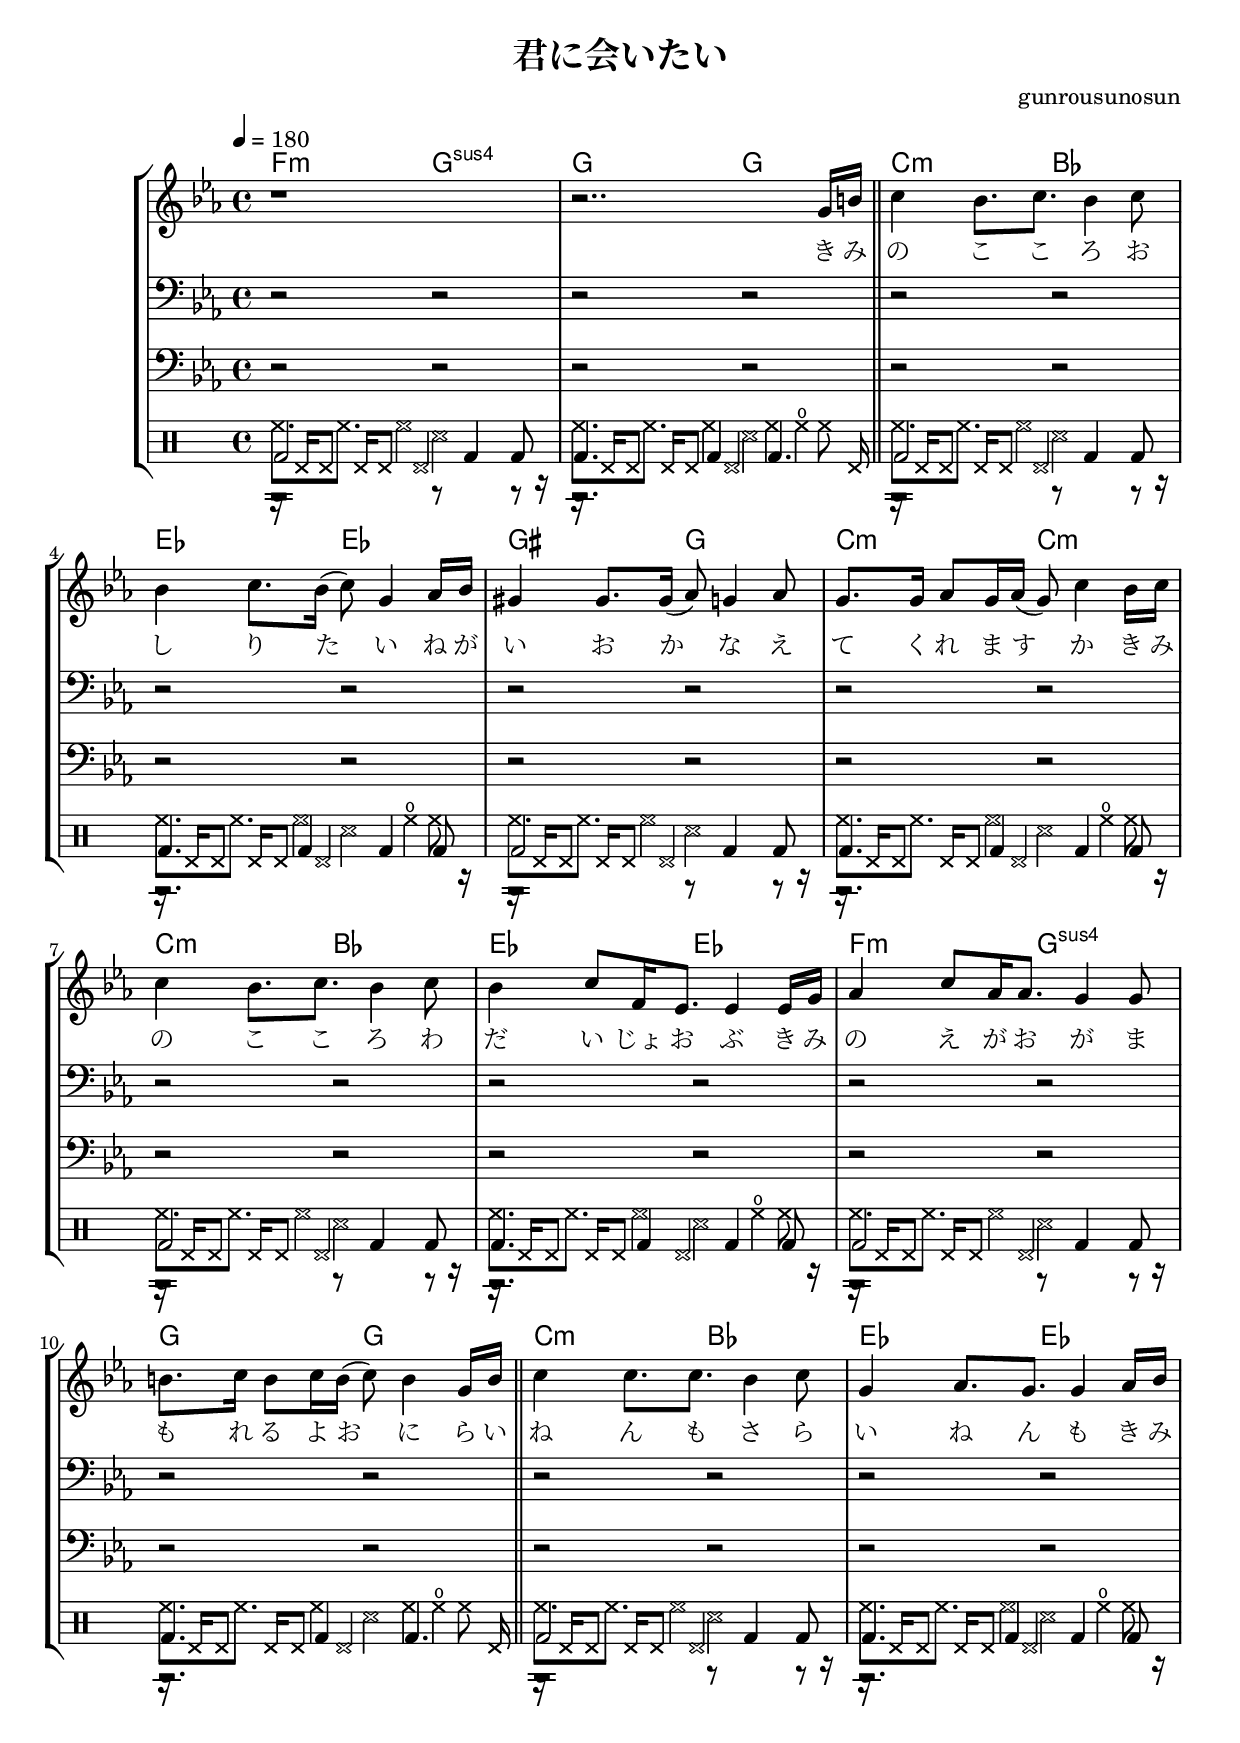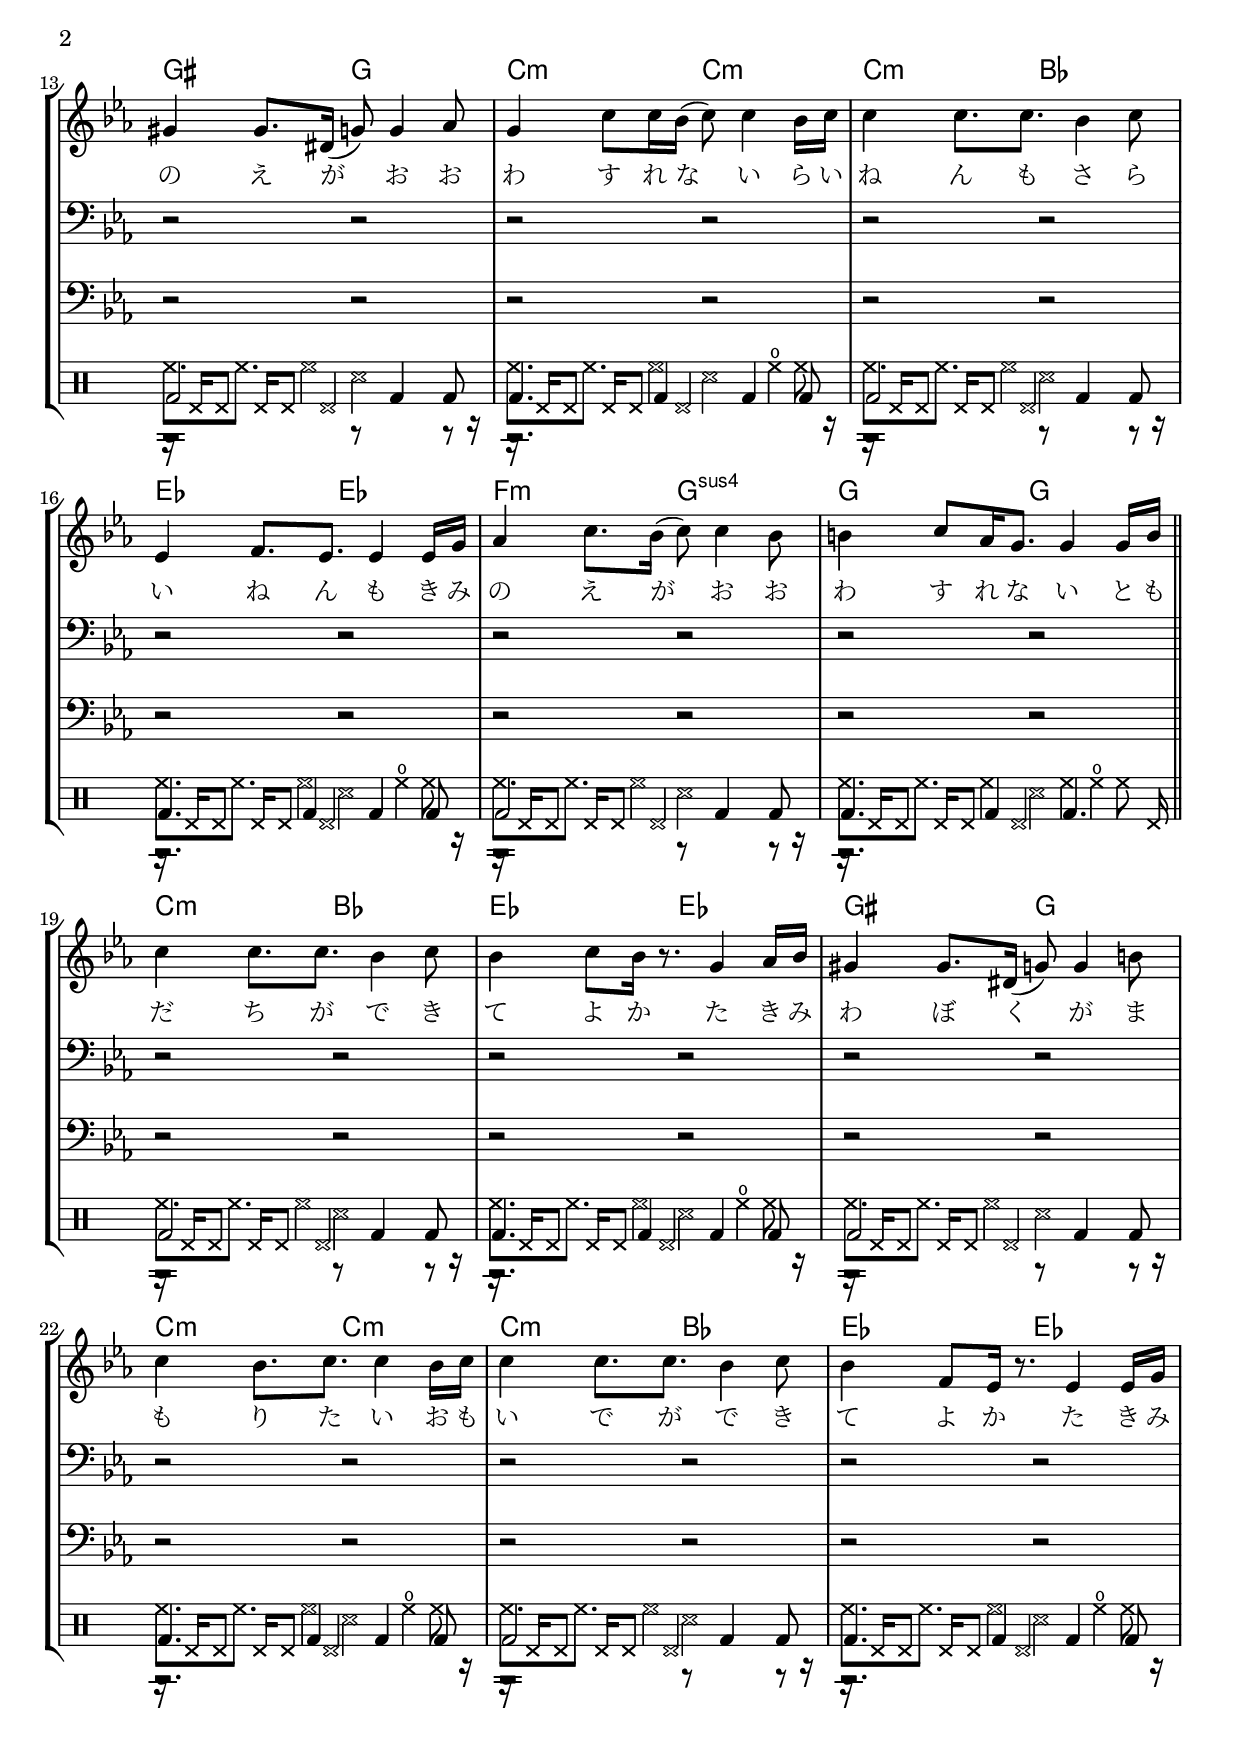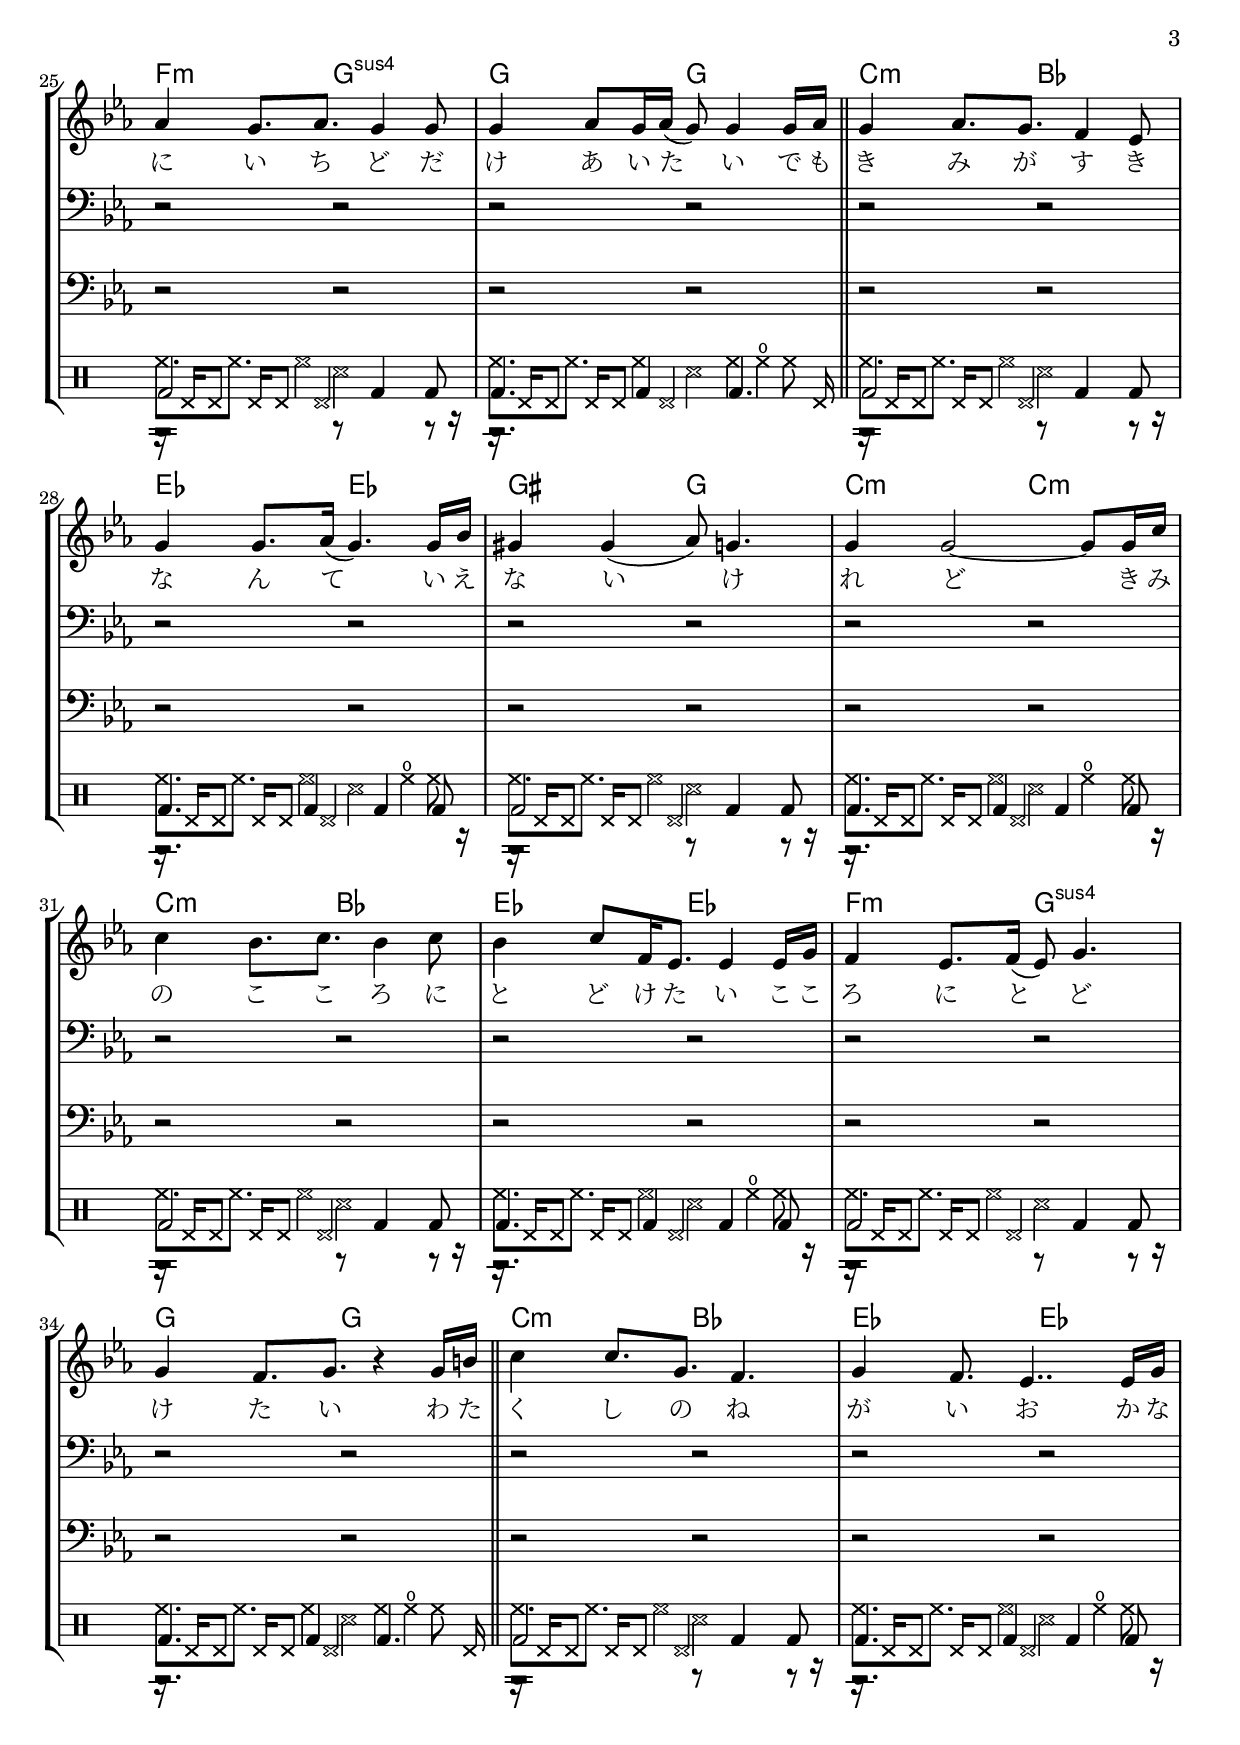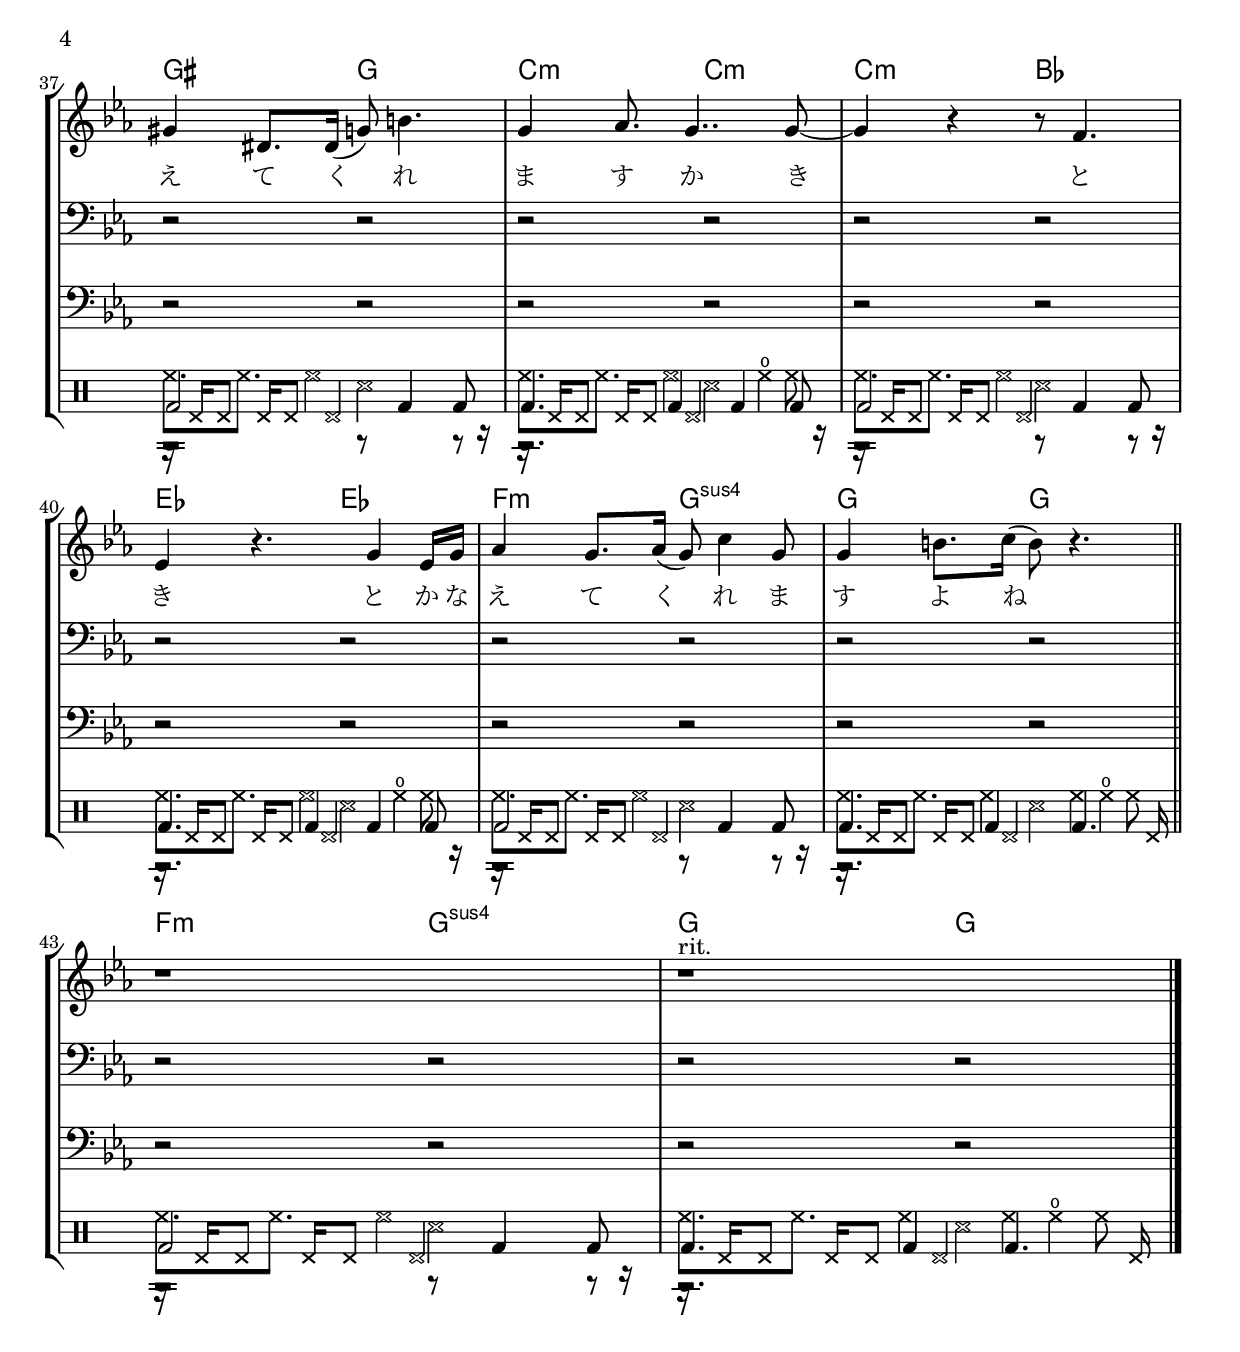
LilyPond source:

\version "2.12.1"

\header {
	title = \markup {君に会いたい}
	composer = \markup \center-column {gunrousunosun}
}

harmony = \chordmode {
	f2:m g:sus4 g g 

	c:m bes es es gis g c:m c:m c:m bes es es f:m g:sus4 g g 

	c:m bes es es gis g c:m c:m c:m bes es es f:m g:sus4 g g 

	c:m bes es es gis g c:m c:m c:m bes es es f:m g:sus4 g g 

	c:m bes es es gis g c:m c:m c:m bes es es f:m g:sus4 g g 

	c:m bes es es gis g c:m c:m c:m bes es es f:m g:sus4 g g 

	f:m g:sus4 g g 
}

melody = {
	\key es \major
	\tempo 4 = 180
	r1 | r2.. 
	\set Staff.midiInstrument = #"mmi0.42"
	g'16  b'16 
	c''4  bes'8.  c''8.  bes'4  c''8 
	bes'4  c''8.  bes'16  (c''8)  g'4  as'16  bes'16 
	gis'4  gis'8.  gis'16  (as'8)  g'4  as'8 
	g'8.  g'16  as'8  g'16  as'16  (g'8)  c''4  bes'16  c''16 
	c''4  bes'8.  c''8.  bes'4  c''8 
	bes'4  c''8  f'16  es'8.  es'4  es'16  g'16 
	as'4  c''8  as'16  as'8.  g'4  g'8 
	b'8.  c''16  b'8  c''16  b'16  (c''8)  b'4  	\set Staff.midiInstrument = #"mmi0.42"
	g'16  b'16 
	c''4  c''8.  c''8.  bes'4  c''8 
	g'4  as'8.  g'8.  g'4  as'16  bes'16 
	gis'4  gis'8.  dis'16  (g'8)  g'4  as'8 
	g'4  c''8  c''16  bes'16  (c''8)  c''4  bes'16  c''16 
	c''4  c''8.  c''8.  bes'4  c''8 
	es'4  f'8.  es'8.  es'4  es'16  g'16 
	as'4  c''8.  bes'16  (c''8)  c''4  bes'8 
	b'4  c''8  as'16  g'8.  g'4  	\set Staff.midiInstrument = #"mmi0.42"
	g'16  b'16 
	c''4  c''8.  c''8.  bes'4  c''8 
	bes'4  c''8  bes'16  r8.  g'4  as'16  bes'16 
	gis'4  gis'8.  dis'16  (g'8)  g'4  b'8 
	c''4  bes'8.  c''8.  c''4  bes'16  c''16 
	c''4  c''8.  c''8.  bes'4  c''8 
	bes'4  f'8  es'16  r8.  es'4  es'16  g'16 
	as'4  g'8.  as'8.  g'4  g'8 
	g'4  as'8  g'16  as'16  (g'8)  g'4  	\set Staff.midiInstrument = #"mmi0.42"
	g'16  as'16 
	g'4  as'8.  g'8.  f'4  es'8 
	g'4  g'8.  as'16  (g'4.)  g'16  bes'16 
	gis'4  gis'4  (as'8)  g'4. 
	g'4  g'2~g'8  g'16  c''16 
	c''4  bes'8.  c''8.  bes'4  c''8 
	bes'4  c''8  f'16  es'8.  es'4  es'16  g'16 
	f'4  es'8.  f'16  (es'8)  g'4. 
	g'4  f'8.  g'8.  	r4 	\set Staff.midiInstrument = #"mmi0.42"
	g'16  b'16 
	c''4  c''8.  g'8.  f'4. 
	g'4  f'8.  es'4..  es'16  g'16 
	gis'4  dis'8.  dis'16  (g'8)  b'4. 
	g'4  as'8.  g'4..  g'8~ 
	g'4  r4  r8  f'4. 
	es'4  r4.  g'4  es'16  g'16 
	as'4  g'8.  as'16  (g'8)  c''4  g'8 
	g'4  b'8.  c''16  (b'8)  	r4. 	r1 | r1^"rit." \bar "|."
}

words = \lyricmode {
	
	き  み  の  こ  こ  ろ  お  し  り  た  い  ね  が  い  お  か  な  え  て  く  れ  ま  す  か  き  み  の  こ  こ  ろ  わ  だ  い  じょ  お  ぶ  き  み  の  え  が  お  が  ま  も  れ  る  よ  お  に  
	ら  い  ね  ん  も  さ  ら  い  ね  ん  も  き  み  の  え  が  お  お  わ  す  れ  な  い  ら  い  ね  ん  も  さ  ら  い  ね  ん  も  き  み  の  え  が  お  お  わ  す  れ  な  い  
	と  も  だ  ち  が  で  き  て  よ  か  た  き  み  わ  ぼ  く  が  ま  も  り  た  い  お  も  い  で  が  で  き  て  よ  か  た  き  み  に  い  ち  ど  だ  け  あ  い  た  い  
	で  も  き  み  が  す  き  な  ん  て  い  え  な  い  け  れ  ど  き  み  の  こ  こ  ろ  に  と  ど  け  た  い  こ  こ  ろ  に  と  ど  け  た  い  
	わ  た  く  し  の  ね  が  い  お  か  な  え  て  く  れ  ま  す  か  き  と  き  と  か  な  え  て  く  れ  ま  す  よ  ね  
	
}

tempochange = {
	\tempo 4 = 180
	r1 | r1 \bar "||"
	\tempo 4 = 180
	r1 | r1 | r1 | r1 | r1 | r1 | r1 | r1 \bar "||"
	\tempo 4 = 180
	r1 | r1 | r1 | r1 | r1 | r1 | r1 | r1 \bar "||"
	\tempo 4 = 180
	r1 | r1 | r1 | r1 | r1 | r1 | r1 | r1 \bar "||"
	\tempo 4 = 180
	r1 | r1 | r1 | r1 | r1 | r1 | r1 | r1 \bar "||"
	\tempo 4 = 180
	r1 | r1 | r1 | r1 | r1 | r1 | r1 | r1 \bar "||"
	\tempo 4 = 180
	r1 | \tempo 4 = 135 r2 \tempo 4 = 120 r2 \bar "|."
}

mainacc = {
	\clef bass
	\set Staff.midiInstrument = #"Acoustic grand"
	\key es \major
	\tempo 4 = 180
	r2
	r2
	r2
	r2
	\bar "||"

	\set Staff.midiInstrument = #"Acoustic grand"
	r2
	r2
	r2
	r2
	r2
	r2
	r2
	r2
	r2
	r2
	r2
	r2
	r2
	r2
	r2
	r2
	\bar "||"

	\set Staff.midiInstrument = #"Acoustic grand"
	r2
	r2
	r2
	r2
	r2
	r2
	r2
	r2
	r2
	r2
	r2
	r2
	r2
	r2
	r2
	r2
	\bar "||"

	\set Staff.midiInstrument = #"Acoustic grand"
	r2
	r2
	r2
	r2
	r2
	r2
	r2
	r2
	r2
	r2
	r2
	r2
	r2
	r2
	r2
	r2
	\bar "||"

	\set Staff.midiInstrument = #"Acoustic grand"
	r2
	r2
	r2
	r2
	r2
	r2
	r2
	r2
	r2
	r2
	r2
	r2
	r2
	r2
	r2
	r2
	\bar "||"

	\set Staff.midiInstrument = #"Acoustic grand"
	r2
	r2
	r2
	r2
	r2
	r2
	r2
	r2
	r2
	r2
	r2
	r2
	r2
	r2
	r2
	r2
	\bar "||"

	\set Staff.midiInstrument = #"Acoustic grand"
	r2
	r2
	r2
	r2
	\bar "|."
}

subacc = {
	\clef bass
	\set Staff.midiInstrument = #"Acoustic grand"
	\key es \major
	\tempo 4 = 180
	r2
	r2
	r2
	r2
	\bar "||"

	\set Staff.midiInstrument = #"Acoustic grand"
	r2
	r2
	r2
	r2
	r2
	r2
	r2
	r2
	r2
	r2
	r2
	r2
	r2
	r2
	r2
	r2
	\bar "||"

	\set Staff.midiInstrument = #"Acoustic grand"
	r2
	r2
	r2
	r2
	r2
	r2
	r2
	r2
	r2
	r2
	r2
	r2
	r2
	r2
	r2
	r2
	\bar "||"

	\set Staff.midiInstrument = #"Acoustic grand"
	r2
	r2
	r2
	r2
	r2
	r2
	r2
	r2
	r2
	r2
	r2
	r2
	r2
	r2
	r2
	r2
	\bar "||"

	\set Staff.midiInstrument = #"Acoustic grand"
	r2
	r2
	r2
	r2
	r2
	r2
	r2
	r2
	r2
	r2
	r2
	r2
	r2
	r2
	r2
	r2
	\bar "||"

	\set Staff.midiInstrument = #"Acoustic grand"
	r2
	r2
	r2
	r2
	r2
	r2
	r2
	r2
	r2
	r2
	r2
	r2
	r2
	r2
	r2
	r2
	\bar "||"

	\set Staff.midiInstrument = #"Acoustic grand"
	r2
	r2
	r2
	r2
	\bar "|."
}

percA = {
	\drummode {
	r1  |r2. hho4  \bar "||"
	r1  |r2. hho4  |r1  |r2. hho4  |r1  |r2. hho4  |r1  |r2. hho4  \bar "||"
	r1  |r2. hho4  |r1  |r2. hho4  |r1  |r2. hho4  |r1  |r2. hho4  \bar "||"
	r1  |r2. hho4  |r1  |r2. hho4  |r1  |r2. hho4  |r1  |r2. hho4  \bar "||"
	r1  |r2. hho4  |r1  |r2. hho4  |r1  |r2. hho4  |r1  |r2. hho4  \bar "||"
	r1  |r2. hho4  |r1  |r2. hho4  |r1  |r2. hho4  |r1  |r2. hho4  \bar "||"
	r1  |r2. hho4  \bar "|."
	}
}

percB = {
	\drummode {
	r16 hhp16 hhp8 hhp16 hhp8 hhp2 r16  |r16 hhp16 hhp8 hhp16 hhp8 hhp2 hhp16  \bar "||"
	r16 hhp16 hhp8 hhp16 hhp8 hhp2 r16  |r16 hhp16 hhp8 hhp16 hhp8 hhp2 r16  |r16 hhp16 hhp8 hhp16 hhp8 hhp2 r16  |r16 hhp16 hhp8 hhp16 hhp8 hhp2 r16  |r16 hhp16 hhp8 hhp16 hhp8 hhp2 r16  |r16 hhp16 hhp8 hhp16 hhp8 hhp2 r16  |r16 hhp16 hhp8 hhp16 hhp8 hhp2 r16  |r16 hhp16 hhp8 hhp16 hhp8 hhp2 hhp16  \bar "||"
	r16 hhp16 hhp8 hhp16 hhp8 hhp2 r16  |r16 hhp16 hhp8 hhp16 hhp8 hhp2 r16  |r16 hhp16 hhp8 hhp16 hhp8 hhp2 r16  |r16 hhp16 hhp8 hhp16 hhp8 hhp2 r16  |r16 hhp16 hhp8 hhp16 hhp8 hhp2 r16  |r16 hhp16 hhp8 hhp16 hhp8 hhp2 r16  |r16 hhp16 hhp8 hhp16 hhp8 hhp2 r16  |r16 hhp16 hhp8 hhp16 hhp8 hhp2 hhp16  \bar "||"
	r16 hhp16 hhp8 hhp16 hhp8 hhp2 r16  |r16 hhp16 hhp8 hhp16 hhp8 hhp2 r16  |r16 hhp16 hhp8 hhp16 hhp8 hhp2 r16  |r16 hhp16 hhp8 hhp16 hhp8 hhp2 r16  |r16 hhp16 hhp8 hhp16 hhp8 hhp2 r16  |r16 hhp16 hhp8 hhp16 hhp8 hhp2 r16  |r16 hhp16 hhp8 hhp16 hhp8 hhp2 r16  |r16 hhp16 hhp8 hhp16 hhp8 hhp2 hhp16  \bar "||"
	r16 hhp16 hhp8 hhp16 hhp8 hhp2 r16  |r16 hhp16 hhp8 hhp16 hhp8 hhp2 r16  |r16 hhp16 hhp8 hhp16 hhp8 hhp2 r16  |r16 hhp16 hhp8 hhp16 hhp8 hhp2 r16  |r16 hhp16 hhp8 hhp16 hhp8 hhp2 r16  |r16 hhp16 hhp8 hhp16 hhp8 hhp2 r16  |r16 hhp16 hhp8 hhp16 hhp8 hhp2 r16  |r16 hhp16 hhp8 hhp16 hhp8 hhp2 hhp16  \bar "||"
	r16 hhp16 hhp8 hhp16 hhp8 hhp2 r16  |r16 hhp16 hhp8 hhp16 hhp8 hhp2 r16  |r16 hhp16 hhp8 hhp16 hhp8 hhp2 r16  |r16 hhp16 hhp8 hhp16 hhp8 hhp2 r16  |r16 hhp16 hhp8 hhp16 hhp8 hhp2 r16  |r16 hhp16 hhp8 hhp16 hhp8 hhp2 r16  |r16 hhp16 hhp8 hhp16 hhp8 hhp2 r16  |r16 hhp16 hhp8 hhp16 hhp8 hhp2 hhp16  \bar "||"
	r16 hhp16 hhp8 hhp16 hhp8 hhp2 r16  |r16 hhp16 hhp8 hhp16 hhp8 hhp2 hhp16  \bar "|."
	}
}

percC = {
	\drummode {
	hh8. hh8. hh2 r8  |hh8. hh8. hh4 hh4 hh8  \bar "||"
	hh8. hh8. hh2 r8  |hh8. hh8. hh2 hh8  |hh8. hh8. hh2 r8  |hh8. hh8. hh2 hh8  |hh8. hh8. hh2 r8  |hh8. hh8. hh2 hh8  |hh8. hh8. hh2 r8  |hh8. hh8. hh4 hh4 hh8  \bar "||"
	hh8. hh8. hh2 r8  |hh8. hh8. hh2 hh8  |hh8. hh8. hh2 r8  |hh8. hh8. hh2 hh8  |hh8. hh8. hh2 r8  |hh8. hh8. hh2 hh8  |hh8. hh8. hh2 r8  |hh8. hh8. hh4 hh4 hh8  \bar "||"
	hh8. hh8. hh2 r8  |hh8. hh8. hh2 hh8  |hh8. hh8. hh2 r8  |hh8. hh8. hh2 hh8  |hh8. hh8. hh2 r8  |hh8. hh8. hh2 hh8  |hh8. hh8. hh2 r8  |hh8. hh8. hh4 hh4 hh8  \bar "||"
	hh8. hh8. hh2 r8  |hh8. hh8. hh2 hh8  |hh8. hh8. hh2 r8  |hh8. hh8. hh2 hh8  |hh8. hh8. hh2 r8  |hh8. hh8. hh2 hh8  |hh8. hh8. hh2 r8  |hh8. hh8. hh4 hh4 hh8  \bar "||"
	hh8. hh8. hh2 r8  |hh8. hh8. hh2 hh8  |hh8. hh8. hh2 r8  |hh8. hh8. hh2 hh8  |hh8. hh8. hh2 r8  |hh8. hh8. hh2 hh8  |hh8. hh8. hh2 r8  |hh8. hh8. hh4 hh4 hh8  \bar "||"
	hh8. hh8. hh2 r8  |hh8. hh8. hh4 hh4 hh8  \bar "|."
	}
}

percD = {
	\drummode {
	r2 ss2  |r2 ss2  \bar "||"
	r2 ss2  |r2 ss2  |r2 ss2  |r2 ss2  |r2 ss2  |r2 ss2  |r2 ss2  |r2 ss2  \bar "||"
	r2 ss2  |r2 ss2  |r2 ss2  |r2 ss2  |r2 ss2  |r2 ss2  |r2 ss2  |r2 ss2  \bar "||"
	r2 ss2  |r2 ss2  |r2 ss2  |r2 ss2  |r2 ss2  |r2 ss2  |r2 ss2  |r2 ss2  \bar "||"
	r2 ss2  |r2 ss2  |r2 ss2  |r2 ss2  |r2 ss2  |r2 ss2  |r2 ss2  |r2 ss2  \bar "||"
	r2 ss2  |r2 ss2  |r2 ss2  |r2 ss2  |r2 ss2  |r2 ss2  |r2 ss2  |r2 ss2  \bar "||"
	r2 ss2  |r2 ss2  \bar "|."
	}
}

percE = {
	\drummode {
	bd2 r8 bd4 bd8  |bd4. bd4 bd4.  \bar "||"
	bd2 r8 bd4 bd8  |bd4. bd4 bd4 bd8  |bd2 r8 bd4 bd8  |bd4. bd4 bd4 bd8  |bd2 r8 bd4 bd8  |bd4. bd4 bd4 bd8  |bd2 r8 bd4 bd8  |bd4. bd4 bd4.  \bar "||"
	bd2 r8 bd4 bd8  |bd4. bd4 bd4 bd8  |bd2 r8 bd4 bd8  |bd4. bd4 bd4 bd8  |bd2 r8 bd4 bd8  |bd4. bd4 bd4 bd8  |bd2 r8 bd4 bd8  |bd4. bd4 bd4.  \bar "||"
	bd2 r8 bd4 bd8  |bd4. bd4 bd4 bd8  |bd2 r8 bd4 bd8  |bd4. bd4 bd4 bd8  |bd2 r8 bd4 bd8  |bd4. bd4 bd4 bd8  |bd2 r8 bd4 bd8  |bd4. bd4 bd4.  \bar "||"
	bd2 r8 bd4 bd8  |bd4. bd4 bd4 bd8  |bd2 r8 bd4 bd8  |bd4. bd4 bd4 bd8  |bd2 r8 bd4 bd8  |bd4. bd4 bd4 bd8  |bd2 r8 bd4 bd8  |bd4. bd4 bd4.  \bar "||"
	bd2 r8 bd4 bd8  |bd4. bd4 bd4 bd8  |bd2 r8 bd4 bd8  |bd4. bd4 bd4 bd8  |bd2 r8 bd4 bd8  |bd4. bd4 bd4 bd8  |bd2 r8 bd4 bd8  |bd4. bd4 bd4.  \bar "||"
	bd2 r8 bd4 bd8  |bd4. bd4 bd4.  \bar "|."
	}
}

\score {
	<<
		\new StaffGroup <<
			\new ChordNames {\harmony}
			\new Voice = "melody" {\melody}
			\new Lyrics \lyricsto "melody" \words
			\new Staff = "mainacc" {\mainacc}
			\new Staff = "subacc" {\subacc}
			\new DrumStaff <<
				\new DrumVoice {\percA}
				\new DrumVoice {\percB}
				\new DrumVoice {\percC}
				\new DrumVoice {\percD}
				\new DrumVoice {\percE}
			>>
		>>
	>>
	\layout { }
}
